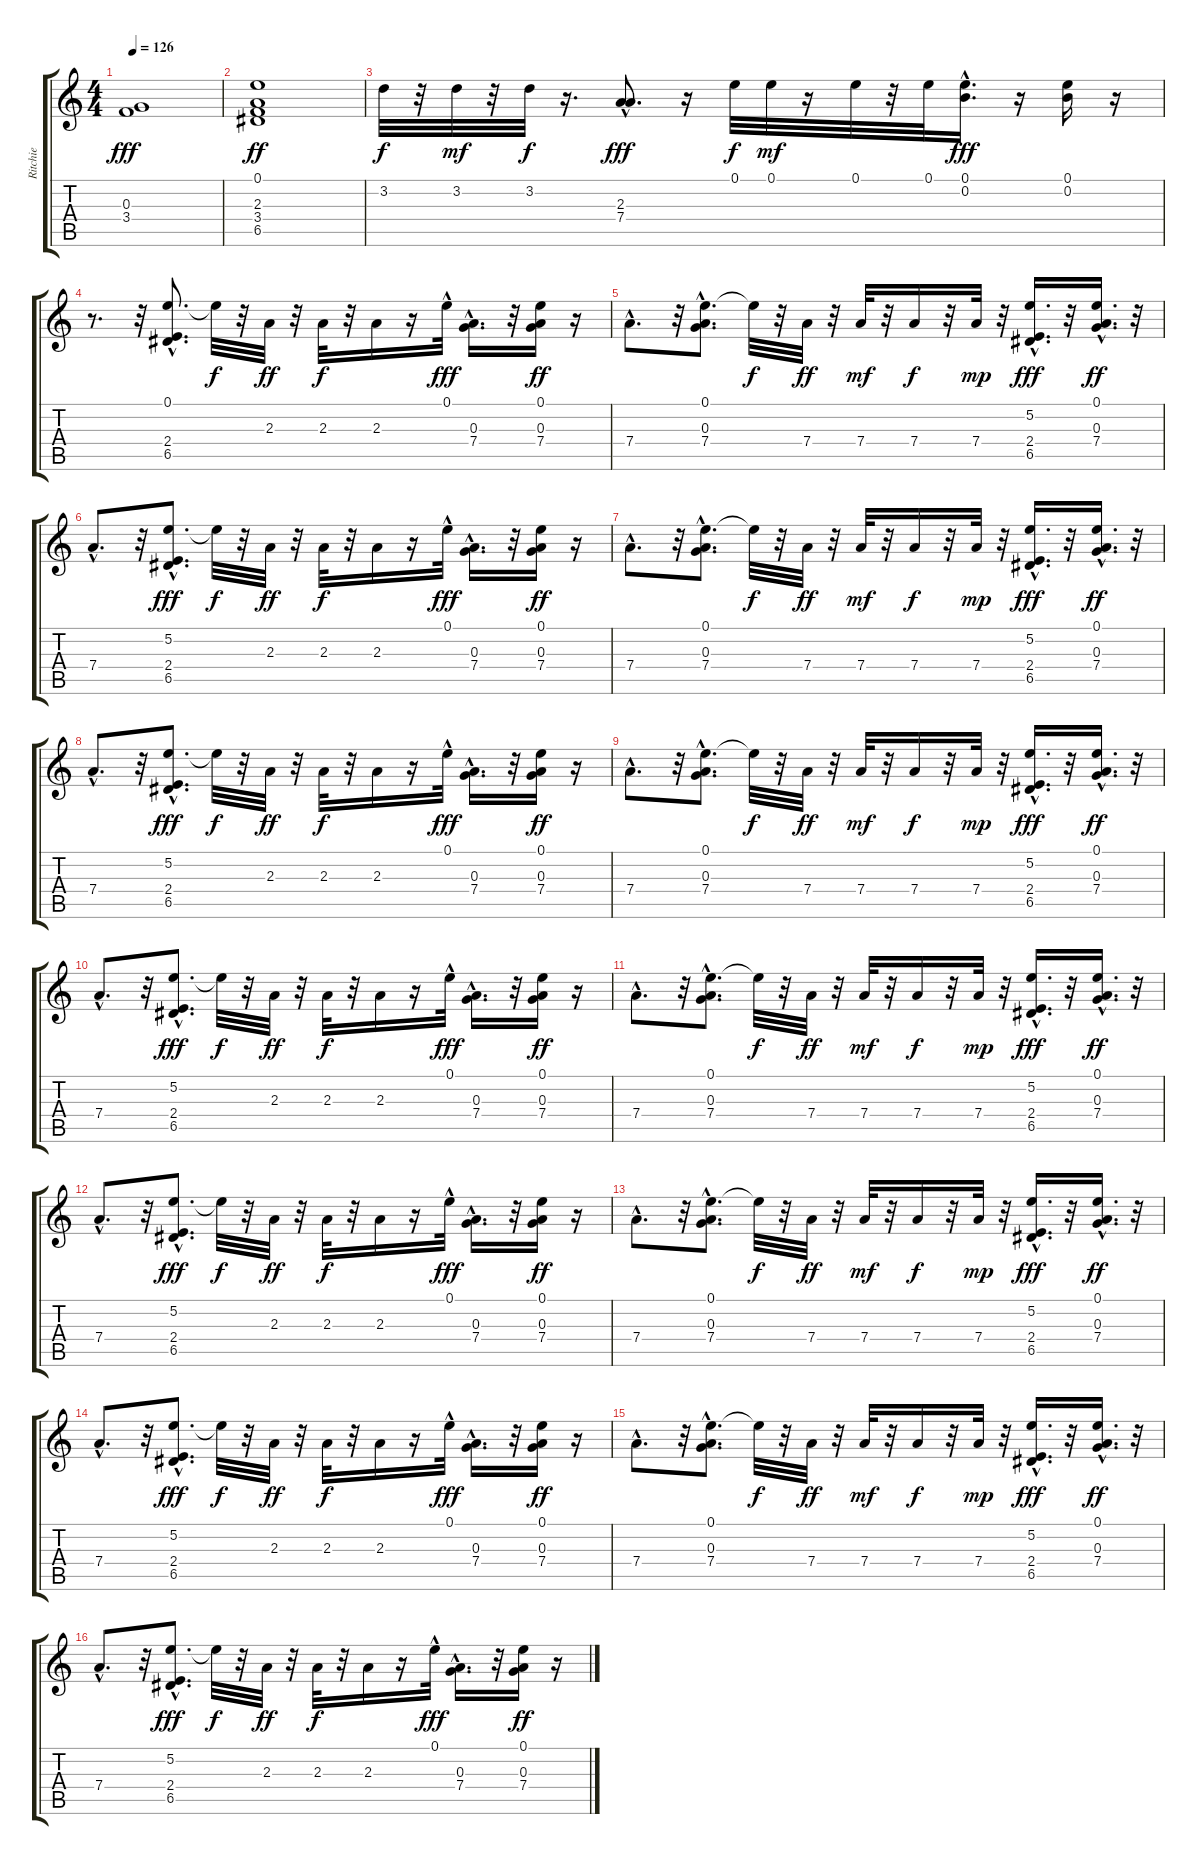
\track ("Ritchie" "Ritchie") {instrument overdrivenguitar}
\staff {score tabs}
\tuning (E4 B3 G3 D3 A2 E2) {hide}
\ts (4 4)
\tempo 126
\clef g2
\ks c
(0.3 3.4).1{dy fff} |
(0.1 2.3 3.4 6.5).1{dy ff} |
3.2.32{dy f} r.32 3.2.32{dy mf} r.32 3.2.32{dy f} r.16{d} (2.3{hac} 7.4{hac}).8{d dy fff} r.16 0.1.32{dy f} 0.1.32{dy mf} r.16 0.1.32 r.32 0.1.32 (0.1{hac} 0.2{hac}).16{d dy fff} r.16 (0.1 0.2).16 r.16 |
r.8{d} r.32 (0.1{hac} 2.4{hac} 6.5{hac}).8{d} 0.1{t}.32{dy f} r.32 2.3.32{dy ff} r.32 2.3.32{dy f} r.32 2.3.16 r.16 0.1{hac}.32{dy fff} (0.3{hac} 7.4{hac}).16{d} r.32 (0.1 0.3 7.4).16{dy ff} r.16 |
7.4{hac}.8{d} r.32 (0.1{hac} 0.3{hac} 7.4{hac}).8{d} 0.1{t}.32{dy f} r.32 7.4.32{dy ff} r.32 7.4.32{dy mf} r.32 7.4.16{dy f} r.32 7.4.32{dy mp} r.32 (5.2{hac} 2.4{hac} 6.5{hac}).16{d dy fff} r.32 (0.1{hac} 0.3{hac} 7.4).16{d dy ff} r.32 |
7.4{hac}.8{d} r.32 (5.2{hac} 2.4{hac} 6.5{hac}).8{d dy fff} 5.2{t}.32{dy f} r.32 2.3.32{dy ff} r.32 2.3.32{dy f} r.32 2.3.16 r.16 0.1{hac}.32{dy fff} (0.3{hac} 7.4{hac}).16{d} r.32 (0.1 0.3 7.4).16{dy ff} r.16 |
7.4{hac}.8{d} r.32 (0.1{hac} 0.3{hac} 7.4{hac}).8{d} 0.1{t}.32{dy f} r.32 7.4.32{dy ff} r.32 7.4.32{dy mf} r.32 7.4.16{dy f} r.32 7.4.32{dy mp} r.32 (5.2{hac} 2.4{hac} 6.5{hac}).16{d dy fff} r.32 (0.1{hac} 0.3{hac} 7.4).16{d dy ff} r.32 |
7.4{hac}.8{d} r.32 (5.2{hac} 2.4{hac} 6.5{hac}).8{d dy fff} 5.2{t}.32{dy f} r.32 2.3.32{dy ff} r.32 2.3.32{dy f} r.32 2.3.16 r.16 0.1{hac}.32{dy fff} (0.3{hac} 7.4{hac}).16{d} r.32 (0.1 0.3 7.4).16{dy ff} r.16 |
7.4{hac}.8{d} r.32 (0.1{hac} 0.3{hac} 7.4{hac}).8{d} 0.1{t}.32{dy f} r.32 7.4.32{dy ff} r.32 7.4.32{dy mf} r.32 7.4.16{dy f} r.32 7.4.32{dy mp} r.32 (5.2{hac} 2.4{hac} 6.5{hac}).16{d dy fff} r.32 (0.1{hac} 0.3{hac} 7.4).16{d dy ff} r.32 |
7.4{hac}.8{d} r.32 (5.2{hac} 2.4{hac} 6.5{hac}).8{d dy fff} 5.2{t}.32{dy f} r.32 2.3.32{dy ff} r.32 2.3.32{dy f} r.32 2.3.16 r.16 0.1{hac}.32{dy fff} (0.3{hac} 7.4{hac}).16{d} r.32 (0.1 0.3 7.4).16{dy ff} r.16 |
7.4{hac}.8{d} r.32 (0.1{hac} 0.3{hac} 7.4{hac}).8{d} 0.1{t}.32{dy f} r.32 7.4.32{dy ff} r.32 7.4.32{dy mf} r.32 7.4.16{dy f} r.32 7.4.32{dy mp} r.32 (5.2{hac} 2.4{hac} 6.5{hac}).16{d dy fff} r.32 (0.1{hac} 0.3{hac} 7.4).16{d dy ff} r.32 |
7.4{hac}.8{d} r.32 (5.2{hac} 2.4{hac} 6.5{hac}).8{d dy fff} 5.2{t}.32{dy f} r.32 2.3.32{dy ff} r.32 2.3.32{dy f} r.32 2.3.16 r.16 0.1{hac}.32{dy fff} (0.3{hac} 7.4{hac}).16{d} r.32 (0.1 0.3 7.4).16{dy ff} r.16 |
7.4{hac}.8{d} r.32 (0.1{hac} 0.3{hac} 7.4{hac}).8{d} 0.1{t}.32{dy f} r.32 7.4.32{dy ff} r.32 7.4.32{dy mf} r.32 7.4.16{dy f} r.32 7.4.32{dy mp} r.32 (5.2{hac} 2.4{hac} 6.5{hac}).16{d dy fff} r.32 (0.1{hac} 0.3{hac} 7.4).16{d dy ff} r.32 |
7.4{hac}.8{d} r.32 (5.2{hac} 2.4{hac} 6.5{hac}).8{d dy fff} 5.2{t}.32{dy f} r.32 2.3.32{dy ff} r.32 2.3.32{dy f} r.32 2.3.16 r.16 0.1{hac}.32{dy fff} (0.3{hac} 7.4{hac}).16{d} r.32 (0.1 0.3 7.4).16{dy ff} r.16 |
7.4{hac}.8{d} r.32 (0.1{hac} 0.3{hac} 7.4{hac}).8{d} 0.1{t}.32{dy f} r.32 7.4.32{dy ff} r.32 7.4.32{dy mf} r.32 7.4.16{dy f} r.32 7.4.32{dy mp} r.32 (5.2{hac} 2.4{hac} 6.5{hac}).16{d dy fff} r.32 (0.1{hac} 0.3{hac} 7.4).16{d dy ff} r.32 |
7.4{hac}.8{d} r.32 (5.2{hac} 2.4{hac} 6.5{hac}).8{d dy fff} 5.2{t}.32{dy f} r.32 2.3.32{dy ff} r.32 2.3.32{dy f} r.32 2.3.16 r.16 0.1{hac}.32{dy fff} (0.3{hac} 7.4{hac}).16{d} r.32 (0.1 0.3 7.4).16{dy ff} r.16
